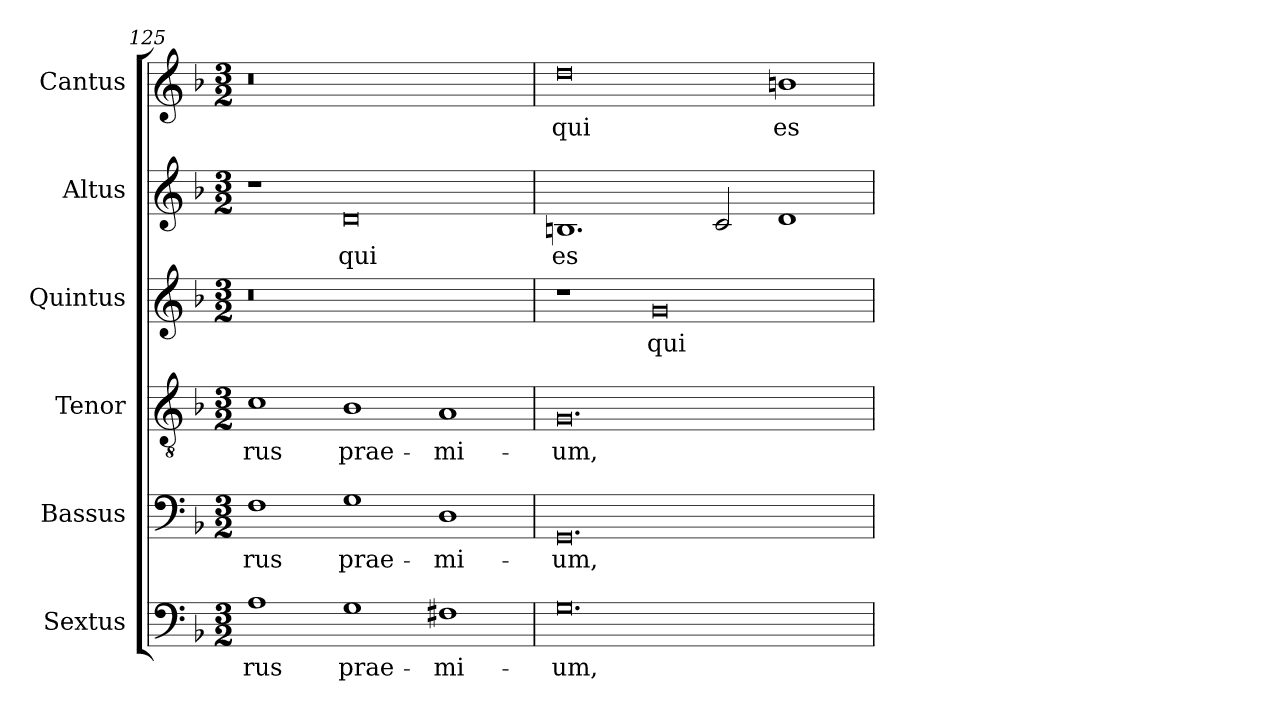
**kern	**text	**kern	**text	**kern	**text	**kern	**text	**kern	**text	**kern	**text
*part6	*part6	*part5	*part5	*part4	*part4	*part3	*part3	*part2	*part2	*part1	*part1
*staff6	*staff6	*staff5	*staff5	*staff4	*staff4	*staff3	*staff3	*staff2	*staff2	*staff1	*staff1
*I"Sextus	*	*I"Bassus	*	*I"Tenor	*	*I"Quintus	*	*I"Altus	*	*I"Cantus	*
*I'Sextus	*	*I'Bassus	*	*I'Tenor	*	*I'Quintus	*	*I'Altus	*	*I'Cantus	*
*clefF4	*	*clefF4	*	*clefGv2	*	*clefG2	*	*clefG2	*	*clefG2	*
*k[b-]	*	*k[b-]	*	*k[b-]	*	*k[b-]	*	*k[b-]	*	*k[b-]	*
*F:	*	*F:	*	*F:	*	*F:	*	*F:	*	*F:	*
*M3/2	*	*M3/2	*	*M3/2	*	*M3/2	*	*M3/2	*	*M3/2	*
=125	=125	=125	=125	=125	=125	=125	=125	=125	=125	=125	=125
!	!LO:LY:b:cj	!	!LO:LY:b:cj	!	!LO:LY:b:cj	!	!	!	!	!	!
1A	-rus	1F	-rus	1c	-rus	0.r	.	1r	.	0.r	.
!	!LO:LY:b:cj	!	!LO:LY:b:cj	!	!LO:LY:b:cj	!	!	!	!LO:LY:b:cj	!	!
1G	prae-	1G	prae-	1B-	prae-	.	.	0d	qui	.	.
!	!LO:LY:b:cj	!	!LO:LY:b:cj	!	!LO:LY:b:cj	!	!	!	!	!	!
1F#X	-mi-	1D	-mi-	1A	-mi-	.	.	.	.	.	.
=126	=126	=126	=126	=126	=126	=126	=126	=126	=126	=126	=126
!	!LO:LY:b:cj	!	!LO:LY:b:cj	!	!LO:LY:b:cj	!	!	!	!LO:LY:b:cj	!	!LO:LY:b:cj
0.G	-um,	0.GG	-um,	0.G	-um,	1r	.	1.Bn	es	0dd	qui
!	!	!	!	!	!	!	!LO:LY:b:cj	!	!	!	!
.	.	.	.	.	.	0g	qui	.	.	.	.
.	.	.	.	.	.	.	.	2c/	.	.	.
!	!	!	!	!	!	!	!	!	!	!	!LO:LY:b:cj
.	.	.	.	.	.	.	.	1d	.	1bn	es
=	=	=	=	=	=	=	=	=	=	=	=
*-	*-	*-	*-	*-	*-	*-	*-	*-	*-	*-	*-
